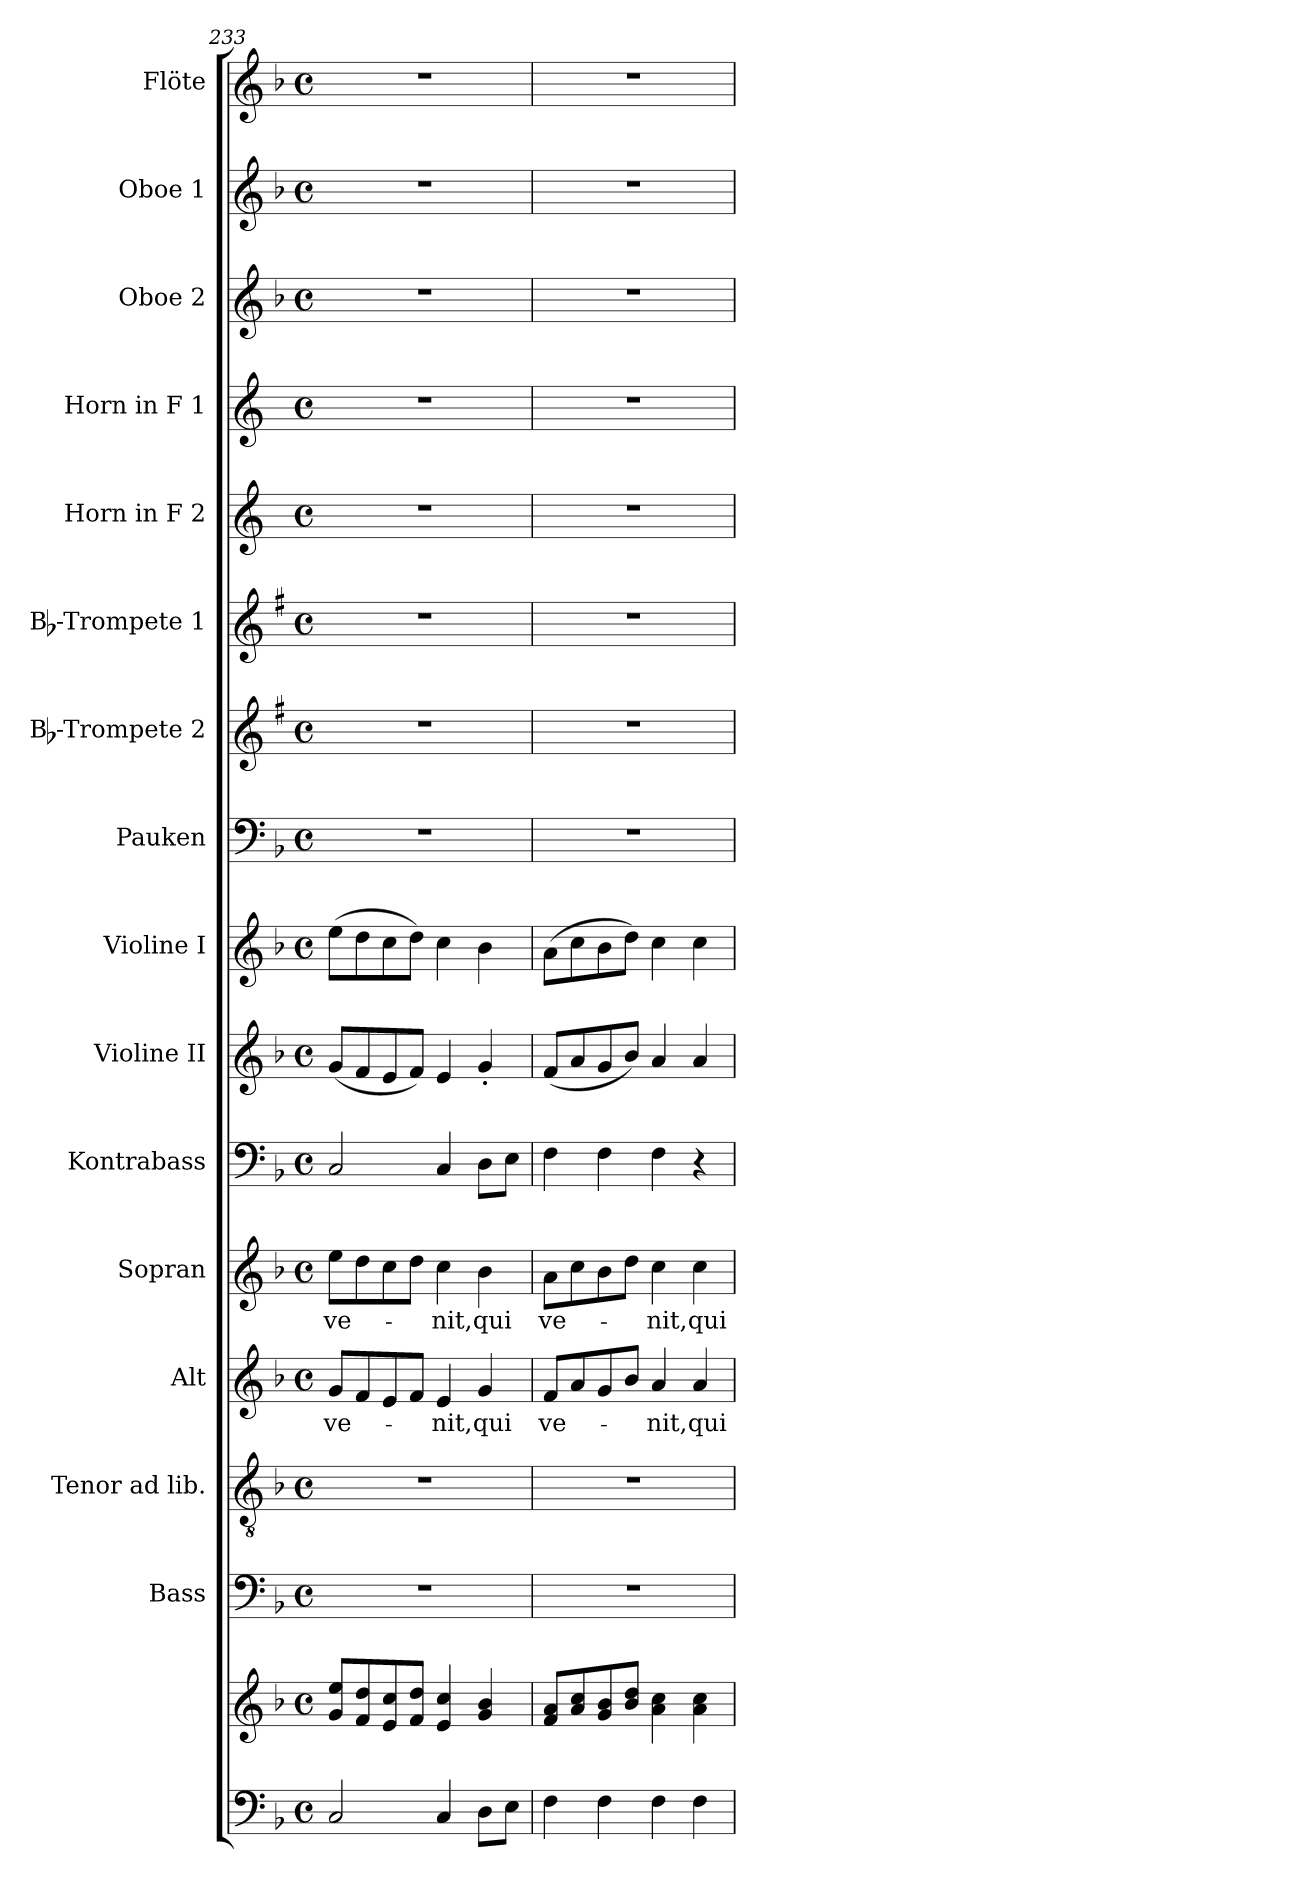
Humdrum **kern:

**kern	**kern	**kern	**kern	**kern	**text	**kern	**text	**kern	**kern	**kern	**kern	**kern	**kern	**kern	**kern	**kern	**kern	**kern
*part16	*part16	*part15	*part14	*part13	*part13	*part12	*part12	*part11	*part10	*part9	*part8	*part7	*part6	*part5	*part4	*part3	*part2	*part1
*staff17	*staff16	*staff15	*staff14	*staff13	*staff13	*staff12	*staff12	*staff11	*staff10	*staff9	*staff8	*staff7	*staff6	*staff5	*staff4	*staff3	*staff2	*staff1
*	*	*I"Bass	*I"Tenor ad lib.	*I"Alt	*	*I"Sopran	*	*I"Kontrabass	*I"Violine II	*I"Violine I	*I"Pauken	*I"Bb-Trompete 2	*I"Bb-Trompete 1	*I"Horn in F 2	*I"Horn in F 1	*I"Oboe 2	*I"Oboe 1	*I"Flöte
*	*	*I'B.	*I'T.	*I'A.	*	*I'S.	*	*I'Kb.	*I'Vl. II	*I'Vl. I	*I'Pk.	*I'Bb Trp. 2	*I'Bb Trp. 1	*	*	*I'Ob. 2	*I'Ob. 1	*I'Fl.
*clefF4	*clefG2	*clefF4	*clefGv2	*clefG2	*	*clefG2	*	*clefF4	*clefG2	*clefG2	*clefF4	*clefG2	*clefG2	*clefG2	*clefG2	*clefG2	*clefG2	*clefG2
*	*	*	*	*	*	*	*	*ITrd7c12	*	*	*	*ITrd1c2	*ITrd1c2	*ITrd4c7	*ITrd4c7	*	*	*
*k[b-]	*k[b-]	*k[b-]	*k[b-]	*k[b-]	*	*k[b-]	*	*k[b-]	*k[b-]	*k[b-]	*k[b-]	*k[b-]	*k[b-]	*k[b-]	*k[b-]	*k[b-]	*k[b-]	*k[b-]
*F:	*F:	*F:	*F:	*F:	*	*F:	*	*F:	*F:	*F:	*F:	*F:	*F:	*F:	*F:	*F:	*F:	*F:
*M4/4	*M4/4	*M4/4	*M4/4	*M4/4	*	*M4/4	*	*M4/4	*M4/4	*M4/4	*M4/4	*M4/4	*M4/4	*M4/4	*M4/4	*M4/4	*M4/4	*M4/4
*met(c)	*met(c)	*met(c)	*met(c)	*met(c)	*	*met(c)	*	*met(c)	*met(c)	*met(c)	*met(c)	*met(c)	*met(c)	*met(c)	*met(c)	*met(c)	*met(c)	*met(c)
=233	=233	=233	=233	=233	=233	=233	=233	=233	=233	=233	=233	=233	=233	=233	=233	=233	=233	=233
!	!	!	!	!	!LO:LY:b	!	!LO:LY:b	!	!	!	!	!	!	!	!	!	!	!
2C/	8g/ 8ee/L	1r	1r	8g/L	ve-	8ee\L	ve-	2CC/	(<8g/L	(>8ee\L	1r	1r	1r	1r	1r	1r	1r	1r
.	8f/ 8dd/	.	.	8f/	.	8dd\	.	.	8f/	8dd\	.	.	.	.	.	.	.	.
.	8e/ 8cc/	.	.	8e/	.	8cc\	.	.	8e/	8cc\	.	.	.	.	.	.	.	.
.	8f/ 8dd/J	.	.	8f/J	.	8dd\J	.	.	8f/J)	8dd\J)	.	.	.	.	.	.	.	.
!	!	!	!	!	!LO:LY:b	!	!LO:LY:b	!	!	!	!	!	!	!	!	!	!	!
4C/	4e/ 4cc/	.	.	4e/	-nit,	4cc\	-nit,	4CC/	4e/	4cc\	.	.	.	.	.	.	.	.
!	!	!	!	!	!LO:LY:b	!	!LO:LY:b	!	!	!	!	!	!	!	!	!	!	!
8D\L	4g/ 4b-/	.	.	4g/	qui	4b-\	qui	8DD\L	4g'</	4b-\	.	.	.	.	.	.	.	.
8E\J	.	.	.	.	.	.	.	8EE\J	.	.	.	.	.	.	.	.	.	.
=234	=234	=234	=234	=234	=234	=234	=234	=234	=234	=234	=234	=234	=234	=234	=234	=234	=234	=234
!	!	!	!	!	!LO:LY:b	!	!LO:LY:b	!	!	!	!	!	!	!	!	!	!	!
4F\	8f/ 8a/L	1r	1r	8f/L	ve-	8a\L	ve-	4FF\	(<8f/L	(>8a\L	1r	1r	1r	1r	1r	1r	1r	1r
.	8a/ 8cc/	.	.	8a/	.	8cc\	.	.	8a/	8cc\	.	.	.	.	.	.	.	.
4F\	8g/ 8b-/	.	.	8g/	.	8b-\	.	4FF\	8g/	8b-\	.	.	.	.	.	.	.	.
.	8b-/ 8dd/J	.	.	8b-/J	.	8dd\J	.	.	8b-/J)	8dd\J)	.	.	.	.	.	.	.	.
!	!	!	!	!	!LO:LY:b	!	!LO:LY:b	!	!	!	!	!	!	!	!	!	!	!
4F\	4a\ 4cc\	.	.	4a/	-nit,	4cc\	-nit,	4FF\	4a/	4cc\	.	.	.	.	.	.	.	.
!	!	!	!	!	!LO:LY:b	!	!LO:LY:b	!	!	!	!	!	!	!	!	!	!	!
4F\	4a\ 4cc\	.	.	4a/	qui	4cc\	qui	4r	4a/	4cc\	.	.	.	.	.	.	.	.
=	=	=	=	=	=	=	=	=	=	=	=	=	=	=	=	=	=	=
*-	*-	*-	*-	*-	*-	*-	*-	*-	*-	*-	*-	*-	*-	*-	*-	*-	*-	*-
